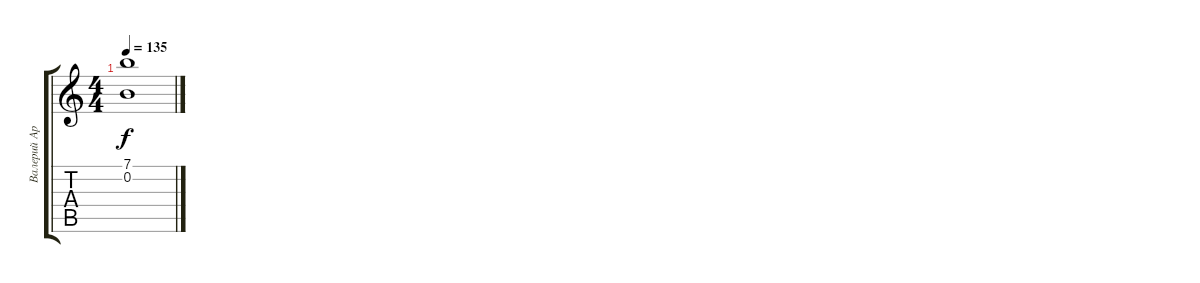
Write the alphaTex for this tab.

\track ("Валерий Аркадин (гитара)" "Валерий Ар") {instrument electricguitarclean}
\staff {score tabs}
\tuning (E4 B3 G3 D3 A2 E2) {hide}
\ts (4 4)
\tempo 135
\clef g2
\ks c
(7.1 0.2).1{dy f}
